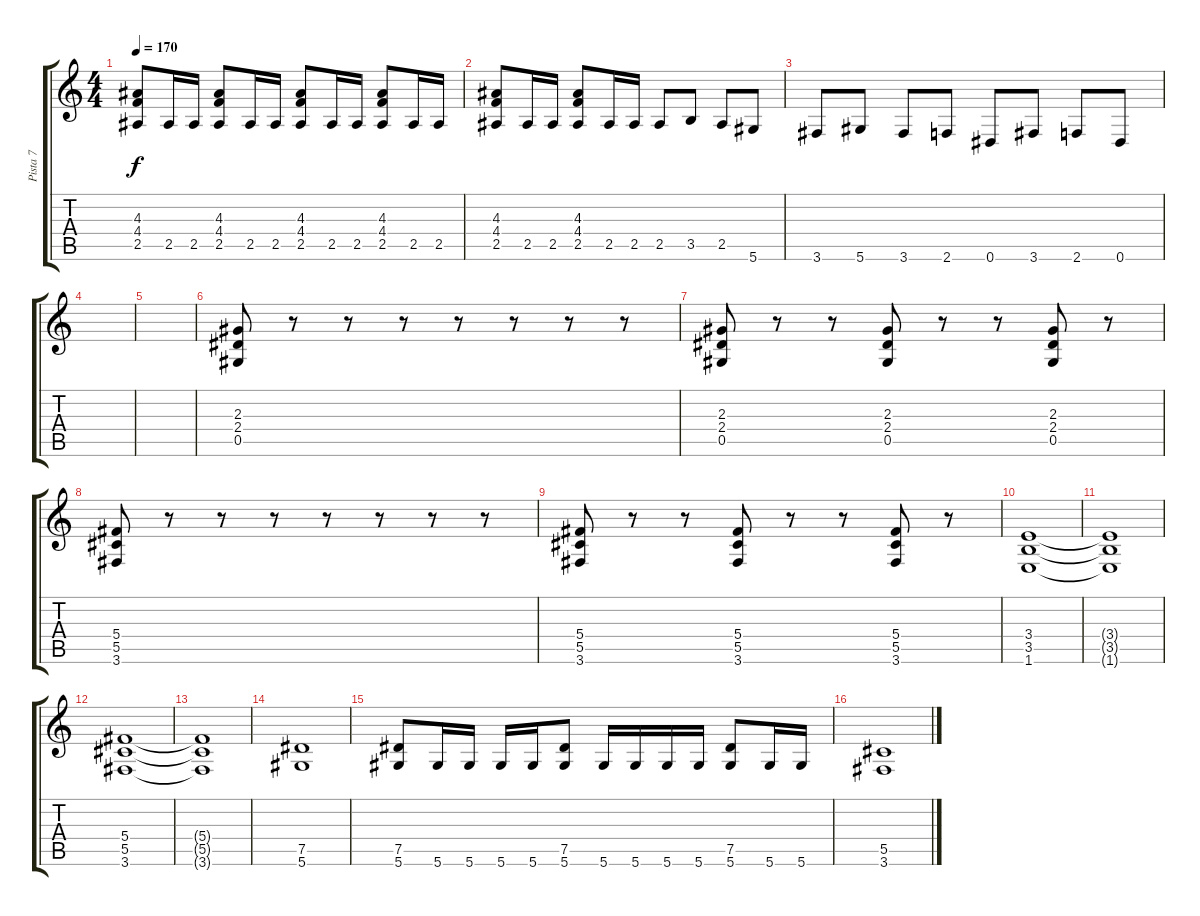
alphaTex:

\track ("Pista 7" "Pista 7") {instrument distortionguitar}
\staff {score tabs}
\tuning (Eb4 Bb3 Gb3 Db3 Ab2 Eb2) {hide}
\ts (4 4)
\tempo 170
\clef g2
\ks c
(4.3 4.4 2.5).8{dy f} 2.5.16 2.5.16 (4.3 4.4 2.5).8 2.5.16 2.5.16 (4.3 4.4 2.5).8 2.5.16 2.5.16 (4.3 4.4 2.5).8 2.5.16 2.5.16 |
(4.3 4.4 2.5).8 2.5.16 2.5.16 (4.3 4.4 2.5).8 2.5.16 2.5.16 2.5.8 3.5.8 2.5.8 5.6.8 |
3.6.8 5.6.8 3.6.8 2.6.8 0.6.8 3.6.8 2.6.8 0.6.8 |
|
|
(2.3 2.4 0.5).8{instrument distortionguitar} r.8 r.8 r.8 r.8 r.8 r.8 r.8 |
(2.3 2.4 0.5).8{instrument distortionguitar} r.8 r.8 (2.3 2.4 0.5).8 r.8 r.8 (2.3 2.4 0.5).8 r.8 |
(5.4 5.5 3.6).8{instrument distortionguitar} r.8 r.8 r.8 r.8 r.8 r.8 r.8 |
(5.4 5.5 3.6).8{instrument distortionguitar} r.8 r.8 (5.4 5.5 3.6).8 r.8 r.8 (5.4 5.5 3.6).8 r.8 |
(3.4 3.5 1.6).1 |
(3.4{t} 3.5{t} 1.6{t}).1 |
(5.4 5.5 3.6).1 |
(5.4{t} 5.5{t} 3.6{t}).1 |
(7.5 5.6).1 |
(7.5 5.6).8 5.6.16 5.6.16 5.6.16 5.6.16 (7.5 5.6).8 5.6.16 5.6.16 5.6.16 5.6.16 (7.5 5.6).8 5.6.16 5.6.16 |
(5.5 3.6).1
